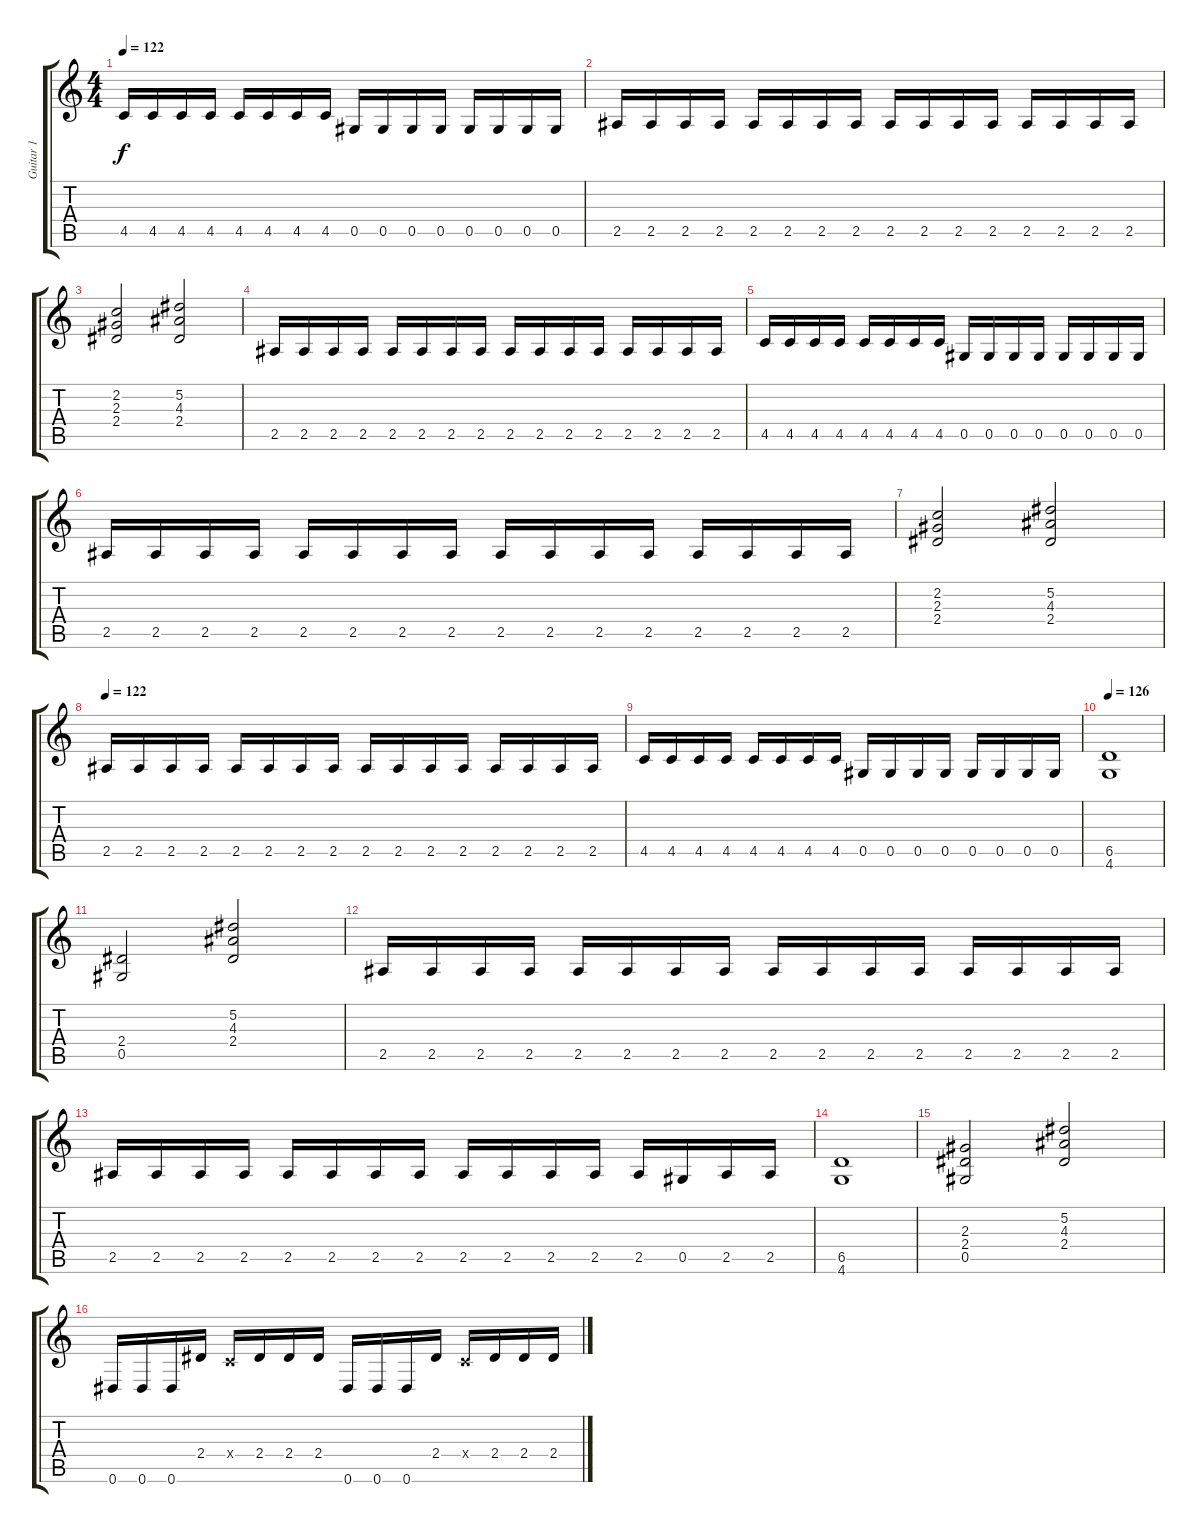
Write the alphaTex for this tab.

\track ("Guitar 1" "Guitar 1") {instrument distortionguitar}
\staff {score tabs}
\tuning (Eb4 Bb3 Gb3 Db3 Ab2 Eb2) {hide}
\ts (4 4)
\tempo 122
\clef g2
\ks c
4.5.16{dy f} 4.5.16 4.5.16 4.5.16 4.5.16 4.5.16 4.5.16 4.5.16 0.5.16 0.5.16 0.5.16 0.5.16 0.5.16 0.5.16 0.5.16 0.5.16 |
2.5.16 2.5.16 2.5.16 2.5.16 2.5.16 2.5.16 2.5.16 2.5.16 2.5.16 2.5.16 2.5.16 2.5.16 2.5.16 2.5.16 2.5.16 2.5.16 |
(2.2 2.3 2.4).2 (5.2 4.3 2.4).2 |
2.5.16 2.5.16 2.5.16 2.5.16 2.5.16 2.5.16 2.5.16 2.5.16 2.5.16 2.5.16 2.5.16 2.5.16 2.5.16 2.5.16 2.5.16 2.5.16 |
4.5.16 4.5.16 4.5.16 4.5.16 4.5.16 4.5.16 4.5.16 4.5.16 0.5.16 0.5.16 0.5.16 0.5.16 0.5.16 0.5.16 0.5.16 0.5.16 |
2.5.16 2.5.16 2.5.16 2.5.16 2.5.16 2.5.16 2.5.16 2.5.16 2.5.16 2.5.16 2.5.16 2.5.16 2.5.16 2.5.16 2.5.16 2.5.16 |
(2.2 2.3 2.4).2 (5.2 4.3 2.4).2 |
\tempo 122
2.5.16 2.5.16 2.5.16 2.5.16 2.5.16 2.5.16 2.5.16 2.5.16 2.5.16 2.5.16 2.5.16 2.5.16 2.5.16 2.5.16 2.5.16 2.5.16 |
4.5.16 4.5.16 4.5.16 4.5.16 4.5.16 4.5.16 4.5.16 4.5.16 0.5.16 0.5.16 0.5.16 0.5.16 0.5.16 0.5.16 0.5.16 0.5.16 |
\tempo 126
(6.5 4.6).1 |
(2.4 0.5).2 (5.2 4.3 2.4).2 |
2.5.16 2.5.16 2.5.16 2.5.16 2.5.16 2.5.16 2.5.16 2.5.16 2.5.16 2.5.16 2.5.16 2.5.16 2.5.16 2.5.16 2.5.16 2.5.16 |
2.5.16 2.5.16 2.5.16 2.5.16 2.5.16 2.5.16 2.5.16 2.5.16 2.5.16 2.5.16 2.5.16 2.5.16 2.5.16 0.5.16 2.5.16 2.5.16 |
(6.5 4.6).1 |
(2.3 2.4 0.5).2 (5.2 4.3 2.4).2 |
0.6.16 0.6.16 0.6.16 2.4.16 -1.4{x}.16 2.4.16 2.4.16 2.4.16 0.6.16 0.6.16 0.6.16 2.4.16 -1.4{x}.16 2.4.16 2.4.16 2.4.16
